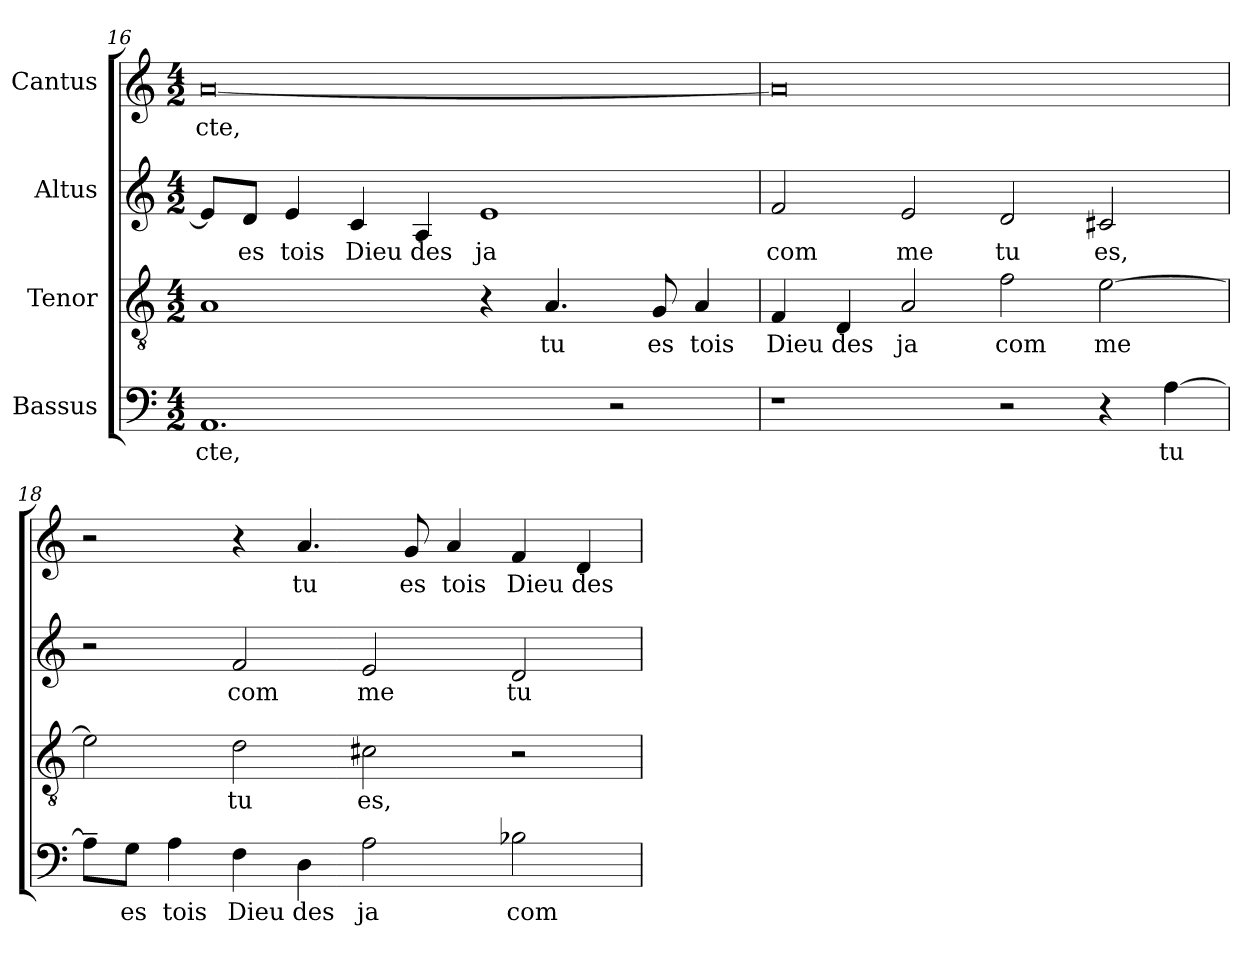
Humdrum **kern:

**kern	**text	**kern	**text	**kern	**text	**kern	**text
*part4	*part4	*part3	*part3	*part2	*part2	*part1	*part1
*staff4	*staff4	*staff3	*staff3	*staff2	*staff2	*staff1	*staff1
*I"Bassus	*	*I"Tenor	*	*I"Altus	*	*I"Cantus	*
*clefF4	*	*clefGv2	*	*clefG2	*	*clefG2	*
*M4/2	*	*M4/2	*	*M4/2	*	*M4/2	*
=16	=16	=16	=16	=16	=16	=16	=16
!	!LO:LY:b:cj	!	!	!	!	!	!LO:LY:b:cj
1.AA	cte,	1A	.	8e/L]	.	[<0a	cte,
!	!	!	!	!	!LO:LY:b:cj	!	!
.	.	.	.	8d/J	es	.	.
!	!	!	!	!	!LO:LY:b:cj	!	!
.	.	.	.	4e/	tois	.	.
!	!	!	!	!	!LO:LY:b:cj	!	!
.	.	.	.	4c/	Dieu	.	.
!	!	!	!	!	!LO:LY:b:cj	!	!
.	.	.	.	4A/	des	.	.
!	!	!	!	!	!LO:LY:b:cj	!	!
.	.	4r	.	1e	ja	.	.
!	!	!	!LO:LY:b:cj	!	!	!	!
.	.	4.A/	tu	.	.	.	.
2r	.	.	.	.	.	.	.
!	!	!	!LO:LY:b:cj	!	!	!	!
.	.	8G/	es	.	.	.	.
!	!	!	!LO:LY:b:cj	!	!	!	!
.	.	4A/	tois	.	.	.	.
=17	=17	=17	=17	=17	=17	=17	=17
!	!	!	!LO:LY:b:cj	!	!LO:LY:b:cj	!	!
1r	.	4F/	Dieu	2f/	com	0a]	.
!	!	!	!LO:LY:b:cj	!	!	!	!
.	.	4D/	des	.	.	.	.
!	!	!	!LO:LY:b:cj	!	!LO:LY:b:cj	!	!
.	.	2A/	ja	2e/	me	.	.
!	!	!	!LO:LY:b:cj	!	!LO:LY:b:cj	!	!
2r	.	2f\	com	2d/	tu	.	.
!	!	!	!LO:LY:b	!	!LO:LY:b:cj	!	!
4r	.	[>2e\	me	2c#X/	es,	.	.
!	!LO:LY:b:cj	!	!	!	!	!	!
[>4A\	tu	.	.	.	.	.	.
!!LO:LB:g=z
=18	=18	=18	=18	=18	=18	=18	=18
8A~>\L]	.	2e\]	.	2r	.	2r	.
!	!LO:LY:b:cj	!	!	!	!	!	!
8G\J	es	.	.	.	.	.	.
!	!LO:LY:b:cj	!	!	!	!	!	!
4A\	tois	.	.	.	.	.	.
!	!LO:LY:b:cj	!	!LO:LY:b:cj	!	!LO:LY:b:cj	!	!
4F\	Dieu	2d\	tu	2f/	com	4r	.
!	!LO:LY:b:cj	!	!	!	!	!	!LO:LY:b:cj
4D\	des	.	.	.	.	4.a/	tu
!	!LO:LY:b:cj	!	!LO:LY:b:cj	!	!LO:LY:b:cj	!	!
2A\	ja	2c#X\	es,	2e/	me	.	.
!	!	!	!	!	!	!	!LO:LY:b:cj
.	.	.	.	.	.	8g/	es
!	!	!	!	!	!	!	!LO:LY:b:cj
.	.	.	.	.	.	4a/	tois
!	!LO:LY:b:cj	!	!	!	!LO:LY:b:cj	!	!LO:LY:b:cj
2B-X\	com	2r	.	2d/	tu	4f/	Dieu
!	!	!	!	!	!	!	!LO:LY:b:cj
.	.	.	.	.	.	4d/	des
=	=	=	=	=	=	=	=
*-	*-	*-	*-	*-	*-	*-	*-
